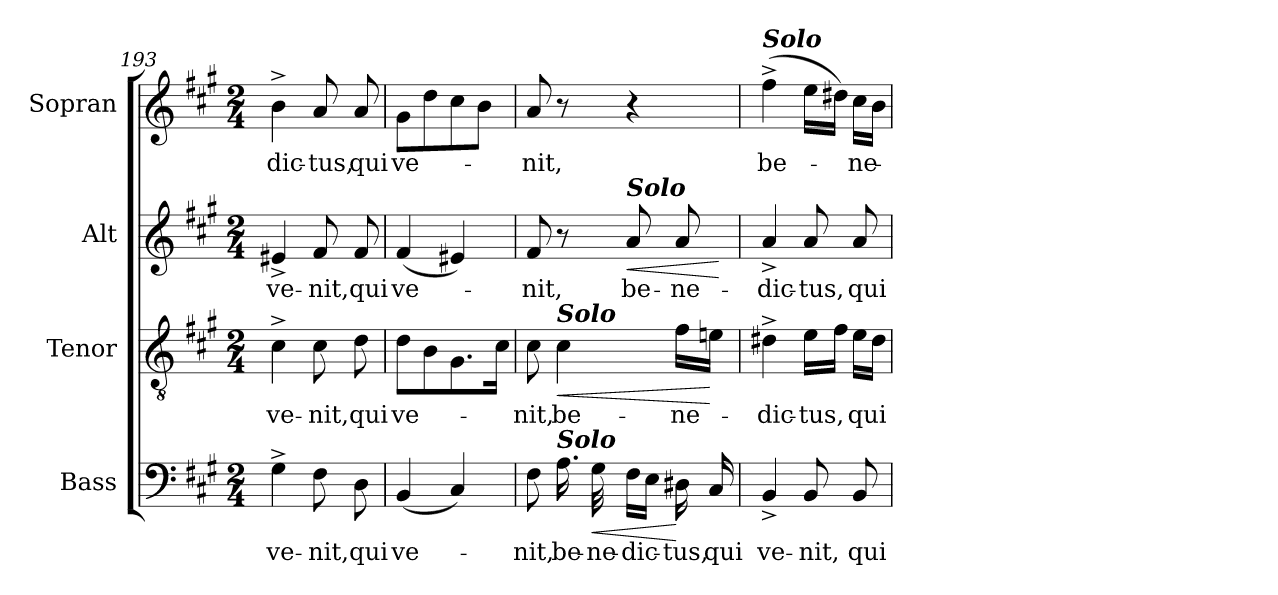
**kern	**text	**dynam	**kern	**text	**dynam	**kern	**text	**dynam	**kern	**text
*part4	*part4	*part4	*part3	*part3	*part3	*part2	*part2	*part2	*part1	*part1
*staff4	*staff4	*staff4	*staff3	*staff3	*staff3	*staff2	*staff2	*staff2	*staff1	*staff1
*I"Bass	*	*	*I"Tenor	*	*	*I"Alt	*	*	*I"Sopran	*
*I'B.	*	*	*I'T.	*	*	*I'A.	*	*	*I'S.	*
!!LO:PB:g=z
*clefF4	*	*	*clefGv2	*	*	*clefG2	*	*	*clefG2	*
*k[f#c#g#]	*	*	*k[f#c#g#]	*	*	*k[f#c#g#]	*	*	*k[f#c#g#]	*
*A:	*	*	*A:	*	*	*A:	*	*	*A:	*
*M2/4	*	*	*M2/4	*	*	*M2/4	*	*	*M2/4	*
=193	=193	=193	=193	=193	=193	=193	=193	=193	=193	=193
!	!LO:LY:b	!	!	!LO:LY:b	!	!	!LO:LY:b	!	!	!LO:LY:b
4G#^>\	ve-	.	4c#^>\	ve-	.	4e#X^>/	ve-	.	4b^>\	-dic-
!	!LO:LY:b	!	!	!LO:LY:b	!	!	!LO:LY:b	!	!	!LO:LY:b
8F#\	-nit,	.	8c#\	-nit,	.	8f#/	-nit,	.	8a/	-tus,
!	!LO:LY:b	!	!	!LO:LY:b	!	!	!LO:LY:b	!	!	!LO:LY:b
8D\	qui	.	8d\	qui	.	8f#/	qui	.	8a/	qui
=194	=194	=194	=194	=194	=194	=194	=194	=194	=194	=194
!	!LO:LY:b	!	!	!LO:LY:b	!	!	!LO:LY:b	!	!	!LO:LY:b
(<4BB/	ve-	.	8d\L	ve-	.	(<4f#/	ve-	.	8g#\L	ve-
.	.	.	8B\	.	.	.	.	.	8dd\	.
4C#/)	.	.	8.G#\	.	.	4e#X/)	.	.	8cc#\	.
.	.	.	.	.	.	.	.	.	8b\J	.
.	.	.	16c#\Jk	.	.	.	.	.	.	.
=195	=195	=195	=195	=195	=195	=195	=195	=195	=195	=195
!	!LO:LY:b	!	!	!LO:LY:b	!	!	!LO:LY:b	!	!	!LO:LY:b
8F#\	-nit,	.	8c#\	-nit,	.	8f#/	-nit,	.	8a/	-nit,
!	!	!	!LO:TX:a:Bi:t=Solo	!	!	!	!	!	!	!
!LO:TX:a:Bi:t=Solo	!	!	!	!	!	!	!	!	!	!
!	!LO:LY:b	!	!	!LO:LY:b	!LO:HP:b	!	!	!	!	!
16.A\	be-	.	4c#\	be-	<	8r	.	.	8r	.
!	!LO:LY:b	!LO:HP:b	!	!	!	!	!	!	!	!
32G#\	-ne-	<	.	.	.	.	.	.	.	.
!	!	!	!	!	!	!LO:TX:a:Bi:t=Solo	!	!	!	!
!	!LO:LY:b	!	!	!	!	!	!LO:LY:b	!LO:HP:b	!	!
16F#\LL	-dic-	.	.	.	.	8a/	be-	<	4r	.
16E\JJ	.	.	.	.	.	.	.	.	.	.
!	!LO:LY:b	!	!	!LO:LY:b	!	!	!LO:LY:b	!	!	!
16D#X\	-tus,	[	16f#\LL	-ne-	.	8a/	-ne-	.	.	.
!	!LO:LY:b	!	!	!	!	!	!	!	!	!
16C#/	qui	.	16en\JJ	.	[	.	.	.	.	.
.	.	.	.	.	.	.	.	[	.	.
=196	=196	=196	=196	=196	=196	=196	=196	=196	=196	=196
!	!	!	!	!	!	!	!	!	!LO:TX:a:Bi:t=Solo	!
!	!LO:LY:b	!	!	!LO:LY:b	!	!	!LO:LY:b	!	!	!LO:LY:b
4BB^>/	ve-	.	4d#X^>\	-dic-	.	4a^>/	-dic-	.	(>4ff#^>\	be-
!	!LO:LY:b	!	!	!LO:LY:b	!	!	!LO:LY:b	!	!	!
8BB/	-nit,	.	16e\LL	-tus,	.	8a/	-tus,	.	16ee\LL	.
.	.	.	16f#\JJ	.	.	.	.	.	16dd#X\JJ)	.
!	!LO:LY:b	!	!	!LO:LY:b	!	!	!LO:LY:b	!	!	!LO:LY:b
8BB/	qui	.	16e\LL	qui	.	8a/	qui	.	16cc#\LL	-ne-
.	.	.	16d#\JJ	.	.	.	.	.	16b\JJ	.
=	=	=	=	=	=	=	=	=	=	=
*-	*-	*-	*-	*-	*-	*-	*-	*-	*-	*-
